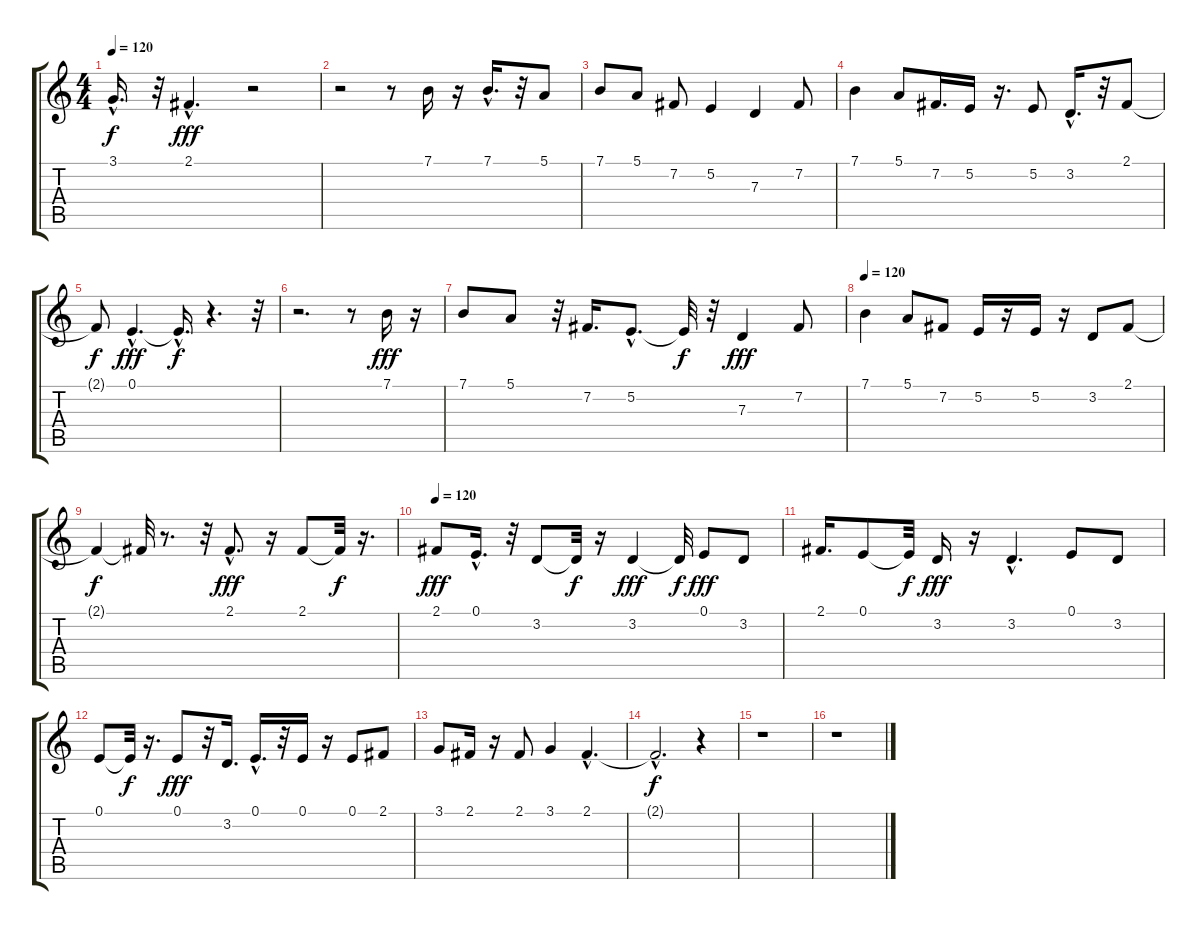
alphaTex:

\track "" {instrument acousticgrandpiano}
\staff {score tabs}
\tuning (E4 B3 G3 D3 A2 E2) {hide}
\ts (4 4)
\tempo 120
\clef g2
\ks c
3.1{hac t}.16{d dy f} r.32 2.1{hac}.4{d dy fff} r.2 |
r.2 r.8 7.1.16 r.16 7.1{hac}.16{d} r.32 5.1.8 |
7.1.8 5.1.8 7.2.8 5.2.4 7.3.4 7.2.8 |
7.1.4 5.1.8 7.2.16{d} 5.2.16 r.16{d} 5.2.8 3.2{hac}.16{d} r.32 2.1.8 |
2.1{t}.8{dy f} 0.1{hac}.4{d dy fff} 0.1{hac t}.16{d dy f} r.4{d} r.32 |
r.2{d} r.8 7.1.16{dy fff} r.16 |
7.1.8 5.1.8 r.32 7.2.16{d} 5.2{hac}.8{d} 5.2{t}.32{dy f} r.32 7.3.4{dy fff} 7.2.8 |
\tempo 120
7.1.4 5.1.8 7.2.8 5.2.16 r.16 5.2.16 r.16 3.2.8 2.1.8 |
2.1{t}.4{dy f} 2.1{t}.32 r.8{d} r.32 2.1{hac}.8{d dy fff} r.16 2.1.8 2.1{t}.32{dy f} r.16{d} |
\tempo 120
2.1.8{dy fff} 0.1{hac}.16{d} r.32 3.2.8 3.2{t}.32{dy f} r.16 3.2.4{dy fff} 3.2{t}.32{dy f} 0.1.8{dy fff} 3.2.8 |
2.1.16{d} 0.1.8 0.1{t}.32{dy f} 3.2.16{dy fff} r.16 3.2{hac}.4{d} 0.1.8 3.2.8 |
0.1.8 0.1{t}.32{dy f} r.16{d} 0.1.8{dy fff} r.32 3.2.16{d} 0.1{hac}.16{d} r.32 0.1.16 r.16 0.1.8 2.1.8 |
3.1.8 2.1.16 r.16 2.1.8 3.1.4 2.1{hac}.4{d} |
2.1{hac t}.2{d dy f} r.4 |
r.1 |
r.1
